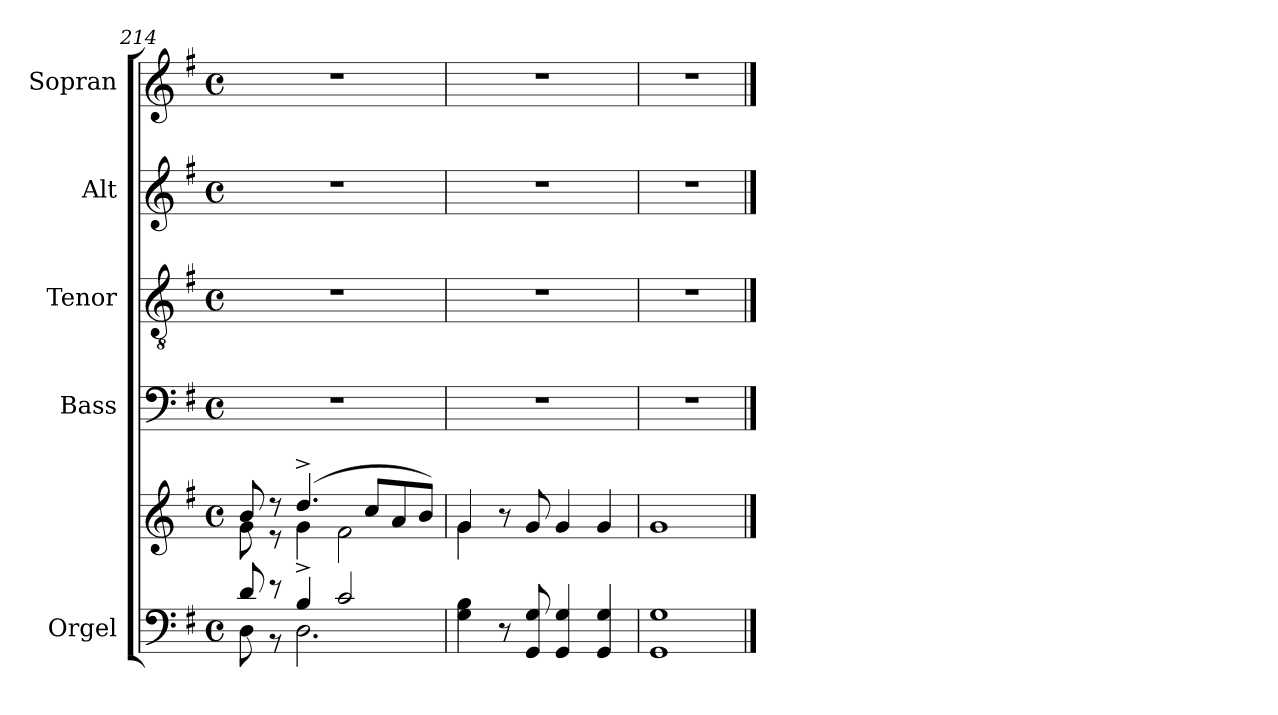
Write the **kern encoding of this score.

**kern	**kern	**kern	**kern	**kern	**kern
*part5	*part5	*part4	*part3	*part2	*part1
*staff6	*staff5	*staff4	*staff3	*staff2	*staff1
*I"Orgel	*	*I"Bass	*I"Tenor	*I"Alt	*I"Sopran
*I'Org.	*	*I'B.	*I'T.	*I'A.	*I'S.
*clefF4	*clefG2	*clefF4	*clefGv2	*clefG2	*clefG2
*k[f#]	*k[f#]	*k[f#]	*k[f#]	*k[f#]	*k[f#]
*G:	*G:	*G:	*G:	*G:	*G:
*M4/4	*M4/4	*M4/4	*M4/4	*M4/4	*M4/4
*met(c)	*met(c)	*met(c)	*met(c)	*met(c)	*met(c)
=214	=214	=214	=214	=214	=214
*^	*^	*	*	*	*
8d/	8D\	8b/	8g\	1r	1r	1r	1r
8r	8r	8r	8r	.	.	.	.
4B^>/	2.D\	(4.dd^>/	4g\	.	.	.	.
2c/	.	.	2f#\	.	.	.	.
.	.	8cc/L	.	.	.	.	.
.	.	8a/	.	.	.	.	.
.	.	8b/J)	.	.	.	.	.
*v	*v	*	*	*	*	*	*
=215	=215	=215	=215	=215	=215	=215
4G\ 4B\	4g/	4g\	1r	1r	1r	1r
8r	8r	4ryy	.	.	.	.
8GG/ 8G/	8g/	.	.	.	.	.
4GG/ 4G/	4g/	2ryy	.	.	.	.
4GG/ 4G/	4g/	.	.	.	.	.
*	*v	*v	*	*	*	*
=216	=216	=216	=216	=216	=216
1GG 1G	1g	1r	1r	1r	1r
==	==	==	==	==	==
*-	*-	*-	*-	*-	*-
